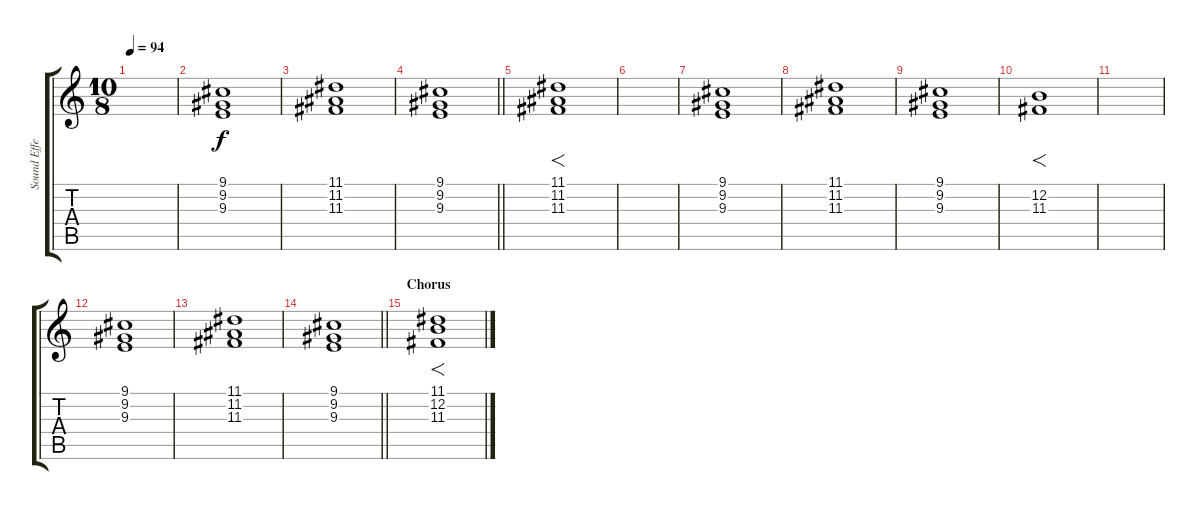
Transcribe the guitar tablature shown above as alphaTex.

\track ("Sound Effect #3" "Sound Effe") {instrument pad2warm}
\staff {score tabs}
\tuning (E4 B3 G3 D3 A2 E2) {hide}
\ts (10 8)
\tempo 94
\clef g2
\ks c
|
(9.1 9.2 9.3).1{dy f} |
(11.1 11.2 11.3).1 |
\barLineRight lightlight
(9.1 9.2 9.3).1 |
\section ("" "")
(11.1 11.2 11.3).1{f} |
|
(9.1 9.2 9.3).1 |
(11.1 11.2 11.3).1 |
(9.1 9.2 9.3).1 |
(12.2 11.3).1{f} |
|
(9.1 9.2 9.3).1 |
(11.1 11.2 11.3).1 |
\barLineRight lightlight
(9.1 9.2 9.3).1 |
\section ("" "Chorus")
(11.1 12.2 11.3).1{f}
